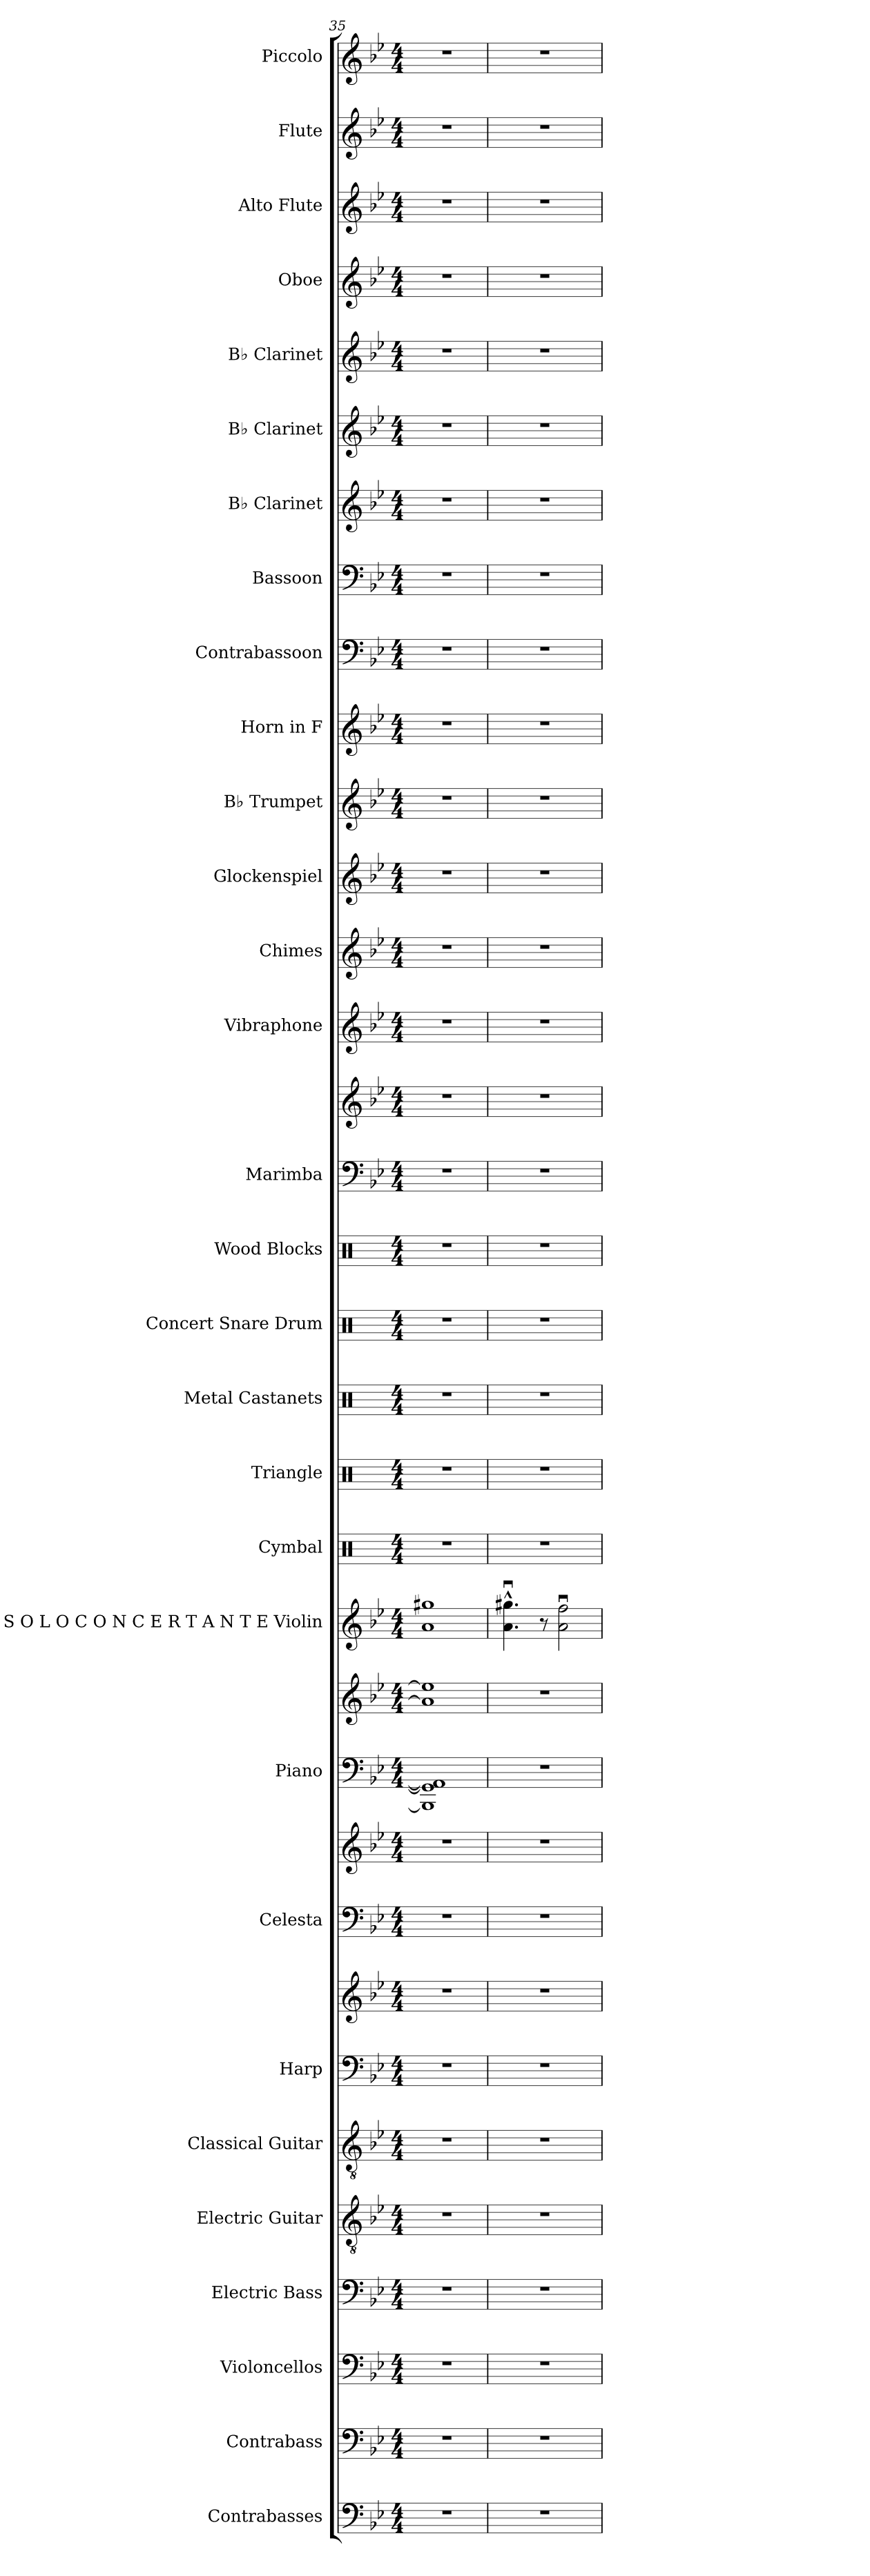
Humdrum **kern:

**kern	**kern	**kern	**kern	**kern	**kern	**kern	**kern	**kern	**kern	**kern	**kern	**kern	**kern	**kern	**kern	**kern	**kern	**kern	**kern	**kern	**kern	**kern	**kern	**kern	**kern	**kern	**kern	**kern	**kern	**kern	**kern	**kern	**kern
*part30	*part29	*part28	*part27	*part26	*part25	*part24	*part24	*part23	*part23	*part22	*part22	*part21	*part20	*part19	*part18	*part17	*part16	*part15	*part15	*part14	*part13	*part12	*part11	*part10	*part9	*part8	*part7	*part6	*part5	*part4	*part3	*part2	*part1
*staff34	*staff33	*staff32	*staff31	*staff30	*staff29	*staff28	*staff27	*staff26	*staff25	*staff24	*staff23	*staff22	*staff21	*staff20	*staff19	*staff18	*staff17	*staff16	*staff15	*staff14	*staff13	*staff12	*staff11	*staff10	*staff9	*staff8	*staff7	*staff6	*staff5	*staff4	*staff3	*staff2	*staff1
*I"Contrabasses	*I"Contrabass	*I"Violoncellos	*I"Electric Bass	*I"Electric Guitar	*I"Classical Guitar	*I"Harp	*	*I"Celesta	*	*I"Piano	*	*I"S  O  L  O   C O N C E R T A N T E    Violin	*I"Cymbal	*I"Triangle	*I"Metal Castanets	*I"Concert Snare Drum	*I"Wood Blocks	*I"Marimba	*	*I"Vibraphone	*I"Chimes	*I"Glockenspiel	*I"B♭ Trumpet	*I"Horn in F	*I"Contrabassoon	*I"Bassoon	*I"B♭ Clarinet	*I"B♭ Clarinet	*I"B♭ Clarinet	*I"Oboe	*I"Alto Flute	*I"Flute	*I"Piccolo
*I'Cbs.	*I'Cb.	*I'Vcs.	*I'El. B.	*I'El. Guit.	*I'Guit.	*I'Hrp.	*	*I'Cel.	*	*I'Pno.	*	*I'S  O  L   O    Vln.	*I'Cym.	*I'Trgl.	*I'Met. Cst.	*I'Con. Sn.	*I'Wd. Bl.	*I'Mrm.	*	*I'Vib.	*I'Cme.	*I'Glock.	*I'B♭ Tpt.	*	*I'Cbsn.	*I'Bsn.	*I'B♭ Cl.	*I'B♭ Cl.	*I'B♭ Cl.	*I'Ob.	*I'A. Fl.	*I'Fl.	*I'Picc.
*clefF4	*clefF4	*clefF4	*clefF4	*clefGv2	*clefGv2	*clefF4	*clefG2	*clefF4	*clefG2	*clefF4	*clefG2	*clefG2	*clefX	*clefX	*clefX	*clefX	*clefX	*clefF4	*clefG2	*clefG2	*clefG2	*clefG2	*clefG2	*clefG2	*clefF4	*clefF4	*clefG2	*clefG2	*clefG2	*clefG2	*clefG2	*clefG2	*clefG2
*ITrd7c12	*ITrd7c12	*	*ITrd7c12	*	*	*	*	*ITrd-7c-12	*ITrd-7c-12	*	*	*	*	*	*	*	*	*	*	*	*	*ITrd-14c-24	*ITrd1c2	*ITrd4c7	*ITrd7c12	*	*ITrd1c2	*ITrd1c2	*ITrd1c2	*	*ITrd3c5	*	*ITrd-7c-12
*k[b-e-]	*k[b-e-]	*k[b-e-]	*k[b-e-]	*k[b-e-]	*k[b-e-]	*k[b-e-]	*k[b-e-]	*k[b-e-]	*k[b-e-]	*k[b-e-]	*k[b-e-]	*k[b-e-]	*k[]	*k[]	*k[]	*k[]	*k[]	*k[b-e-]	*k[b-e-]	*k[b-e-]	*k[b-e-]	*k[b-e-]	*k[b-e-a-d-]	*k[b-e-a-]	*k[b-e-]	*k[b-e-]	*k[b-e-a-d-]	*k[b-e-a-d-]	*k[b-e-a-d-]	*k[b-e-]	*k[b-]	*k[b-e-]	*k[b-e-]
*M4/4	*M4/4	*M4/4	*M4/4	*M4/4	*M4/4	*M4/4	*M4/4	*M4/4	*M4/4	*M4/4	*M4/4	*M4/4	*M4/4	*M4/4	*M4/4	*M4/4	*M4/4	*M4/4	*M4/4	*M4/4	*M4/4	*M4/4	*M4/4	*M4/4	*M4/4	*M4/4	*M4/4	*M4/4	*M4/4	*M4/4	*M4/4	*M4/4	*M4/4
=35	=35	=35	=35	=35	=35	=35	=35	=35	=35	=35	=35	=35	=35	=35	=35	=35	=35	=35	=35	=35	=35	=35	=35	=35	=35	=35	=35	=35	=35	=35	=35	=35	=35
1r	1r	1r	1r	1r	1r	1r	1r	1r	1r	1BBB] 1GG] 1AA-]	1a] 1een]	1a 1gg#X	1r	1r	1r	1r	1r	1r	1r	1r	1r	1r	1r	1r	1r	1r	1r	1r	1r	1r	1r	1r	1r
=36	=36	=36	=36	=36	=36	=36	=36	=36	=36	=36	=36	=36	=36	=36	=36	=36	=36	=36	=36	=36	=36	=36	=36	=36	=36	=36	=36	=36	=36	=36	=36	=36	=36
1r	1r	1r	1r	1r	1r	1r	1r	1r	1r	1r	1r	4.a\u^^ 4.gg#X\u^^	1r	1r	1r	1r	1r	1r	1r	1r	1r	1r	1r	1r	1r	1r	1r	1r	1r	1r	1r	1r	1r
.	.	.	.	.	.	.	.	.	.	.	.	8r	.	.	.	.	.	.	.	.	.	.	.	.	.	.	.	.	.	.	.	.	.
.	.	.	.	.	.	.	.	.	.	.	.	2a\u 2ff\u	.	.	.	.	.	.	.	.	.	.	.	.	.	.	.	.	.	.	.	.	.
=	=	=	=	=	=	=	=	=	=	=	=	=	=	=	=	=	=	=	=	=	=	=	=	=	=	=	=	=	=	=	=	=	=
*-	*-	*-	*-	*-	*-	*-	*-	*-	*-	*-	*-	*-	*-	*-	*-	*-	*-	*-	*-	*-	*-	*-	*-	*-	*-	*-	*-	*-	*-	*-	*-	*-	*-
